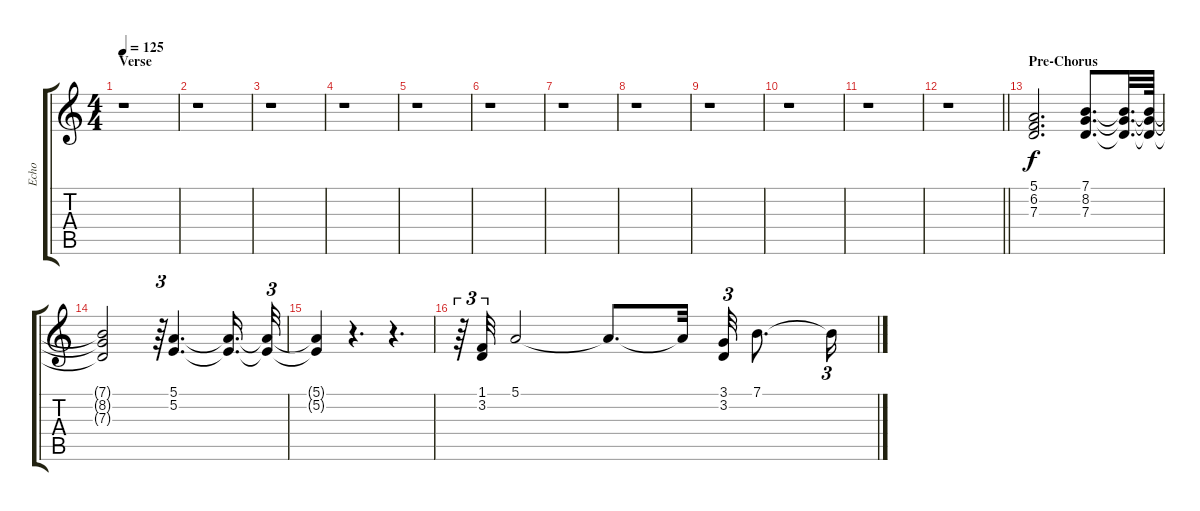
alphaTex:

\track ("Echo" "Echo") {instrument choiraahs}
\staff {score tabs}
\tuning (E4 B3 G3 D3 A2 E2) {hide}
\ts (4 4)
\section ("" "Verse")
\tempo 125
\clef g2
\ks c
r.1{dy f} |
r.1 |
r.1 |
r.1 |
r.1 |
r.1 |
r.1 |
r.1 |
r.1 |
r.1 |
r.1 |
\barLineRight lightlight
r.1 |
\section ("" "Pre-Chorus")
(5.1 6.2 7.3).2{d} (7.1 8.2 7.3).8{d} (7.1{t} 8.2{t} 7.3{t}).32{d} (7.1{t} 8.2{t} 7.3{t}).64 |
(7.1{t} 8.2{t} 7.3{t}).2 r.64{tu (3 2)} (5.1 5.2).4{d} (5.1{t} 5.2{t}).16{d} (5.1{t} 5.2{t}).32{tu (3 2)} |
(5.1{t} 5.2{t}).4 r.4{d} r.4{d} |
r.64{tu (3 2)} (1.1 3.2).32{tu (3 2)} 5.1.2 5.1{t}.8{d} 5.1{t}.32 (3.1 3.2).32{tu (3 2)} 7.1.8{d} 7.1{t}.16{tu (3 2)}
